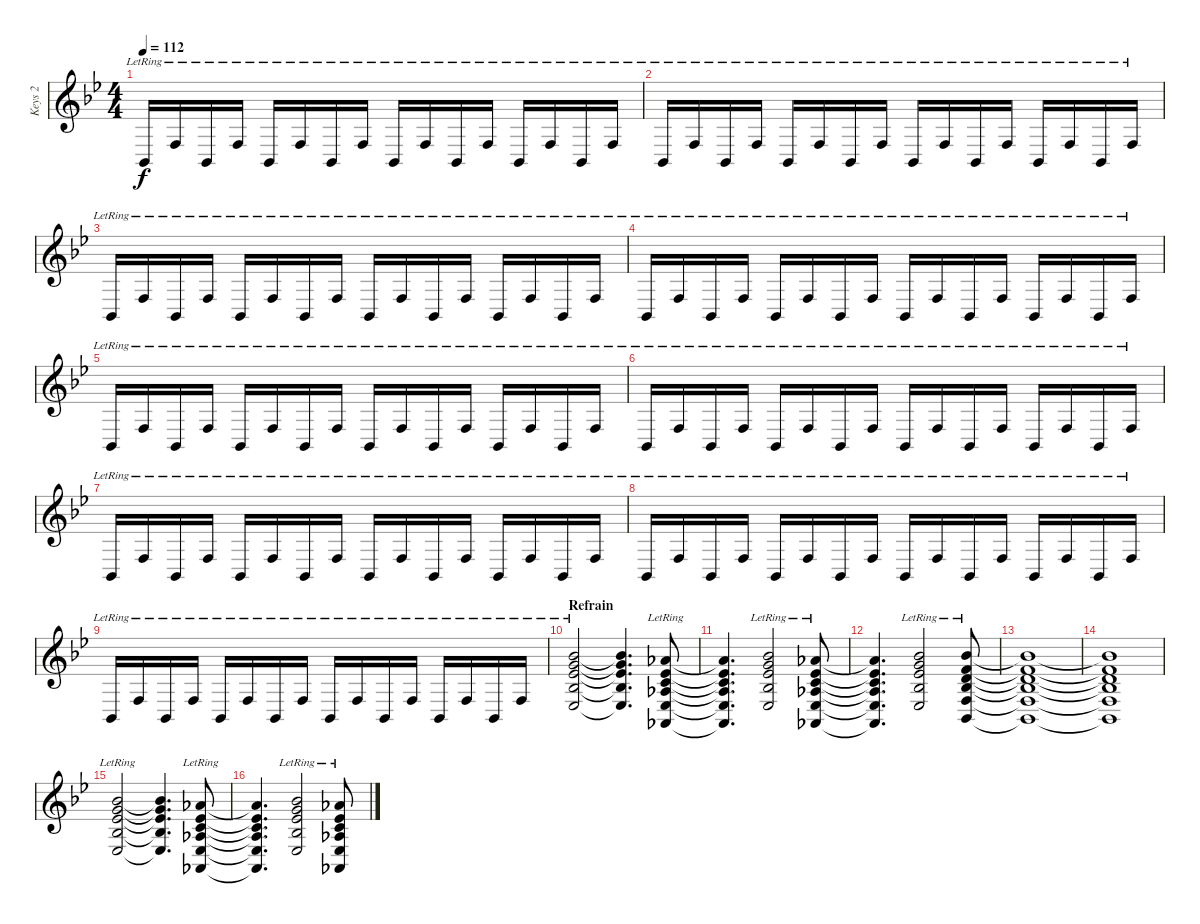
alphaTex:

\track ("Keys 2" "Keys 2") {instrument stringensemble2}
\staff {score}
\tuning (E4 B3 G3 D3 A2 E2) {hide}
\ts (4 4)
\tempo 112
\clef g2
\ks bb
6.6{lr}.16{dy f} 8.5{lr}.16 6.6{lr}.16 8.5{lr}.16 6.6{lr}.16 8.5{lr}.16 6.6{lr}.16 8.5{lr}.16 6.6{lr}.16 8.5{lr}.16 6.6{lr}.16 8.5{lr}.16 6.6{lr}.16 8.5{lr}.16 6.6{lr}.16 8.5{lr}.16 |
6.6{lr}.16 8.5{lr}.16 6.6{lr}.16 8.5{lr}.16 6.6{lr}.16 8.5{lr}.16 6.6{lr}.16 8.5{lr}.16 6.6{lr}.16 8.5{lr}.16 6.6{lr}.16 8.5{lr}.16 6.6{lr}.16 8.5{lr}.16 6.6{lr}.16 8.5{lr}.16 |
6.6{lr}.16 8.5{lr}.16 6.6{lr}.16 8.5{lr}.16 6.6{lr}.16 8.5{lr}.16 6.6{lr}.16 8.5{lr}.16 6.6{lr}.16 8.5{lr}.16 6.6{lr}.16 8.5{lr}.16 6.6{lr}.16 8.5{lr}.16 6.6{lr}.16 8.5{lr}.16 |
6.6{lr}.16 8.5{lr}.16 6.6{lr}.16 8.5{lr}.16 6.6{lr}.16 8.5{lr}.16 6.6{lr}.16 8.5{lr}.16 6.6{lr}.16 8.5{lr}.16 6.6{lr}.16 8.5{lr}.16 6.6{lr}.16 8.5{lr}.16 6.6{lr}.16 8.5{lr}.16 |
6.6{lr}.16 8.5{lr}.16 6.6{lr}.16 8.5{lr}.16 6.6{lr}.16 8.5{lr}.16 6.6{lr}.16 8.5{lr}.16 6.6{lr}.16 8.5{lr}.16 6.6{lr}.16 8.5{lr}.16 6.6{lr}.16 8.5{lr}.16 6.6{lr}.16 8.5{lr}.16 |
6.6{lr}.16 8.5{lr}.16 6.6{lr}.16 8.5{lr}.16 6.6{lr}.16 8.5{lr}.16 6.6{lr}.16 8.5{lr}.16 6.6{lr}.16 8.5{lr}.16 6.6{lr}.16 8.5{lr}.16 6.6{lr}.16 8.5{lr}.16 6.6{lr}.16 8.5{lr}.16 |
6.6{lr}.16 8.5{lr}.16 6.6{lr}.16 8.5{lr}.16 6.6{lr}.16 8.5{lr}.16 6.6{lr}.16 8.5{lr}.16 6.6{lr}.16 8.5{lr}.16 6.6{lr}.16 8.5{lr}.16 6.6{lr}.16 8.5{lr}.16 6.6{lr}.16 8.5{lr}.16 |
6.6{lr}.16 8.5{lr}.16 6.6{lr}.16 8.5{lr}.16 6.6{lr}.16 8.5{lr}.16 6.6{lr}.16 8.5{lr}.16 6.6{lr}.16 8.5{lr}.16 6.6{lr}.16 8.5{lr}.16 6.6{lr}.16 8.5{lr}.16 6.6{lr}.16 8.5{lr}.16 |
6.6{lr}.16 8.5{lr}.16 6.6{lr}.16 8.5{lr}.16 6.6{lr}.16 8.5{lr}.16 6.6{lr}.16 8.5{lr}.16 6.6{lr}.16 8.5{lr}.16 6.6{lr}.16 8.5{lr}.16 6.6{lr}.16 8.5{lr}.16 6.6{lr}.16 8.5{lr}.16 |
\section ("" "Refrain")
(6.1{lr} 8.2{lr} 8.3{lr} 8.4{lr} 6.5{lr}).2 (6.1{t} 8.2{t} 8.3{t} 8.4{t} 6.5{t}).4{d} (4.1{lr} 4.2{lr} 5.3{lr} 6.4{lr} 6.5{lr} 4.6{lr}).8 |
(4.1{t} 4.2{t} 5.3{t} 6.4{t} 6.5{t} 4.6{t}).4{d} (6.1{lr} 8.2{lr} 8.3{lr} 8.4{lr} 6.5{lr}).2 (4.1{lr} 4.2{lr} 5.3{lr} 6.4{lr} 6.5{lr} 4.6{lr}).8 |
(4.1{t} 4.2{t} 5.3{t} 6.4{t} 6.5{t} 4.6{t}).4{d} (6.1{lr} 8.2{lr} 8.3{lr} 8.4{lr} 6.5{lr}).2 (6.1{lr} 6.2{lr} 7.3{lr} 8.4{lr} 8.5{lr} 6.6{lr}).8 |
(6.1{t} 6.2{t} 7.3{t} 8.4{t} 8.5{t} 6.6{t}).1 |
(6.1{t} 6.2{t} 7.3{t} 8.4{t} 8.5{t} 6.6{t}).1 |
(6.1{lr} 8.2{lr} 8.3{lr} 8.4{lr} 6.5{lr}).2 (6.1{t} 8.2{t} 8.3{t} 8.4{t} 6.5{t}).4{d} (4.1{lr} 4.2{lr} 5.3{lr} 6.4{lr} 6.5{lr} 4.6{lr}).8 |
(4.1{t} 4.2{t} 5.3{t} 6.4{t} 6.5{t} 4.6{t}).4{d} (6.1{lr} 8.2{lr} 8.3{lr} 8.4{lr} 6.5{lr}).2 (4.1{lr} 4.2{lr} 5.3{lr} 6.4{lr} 6.5{lr} 4.6{lr}).8
